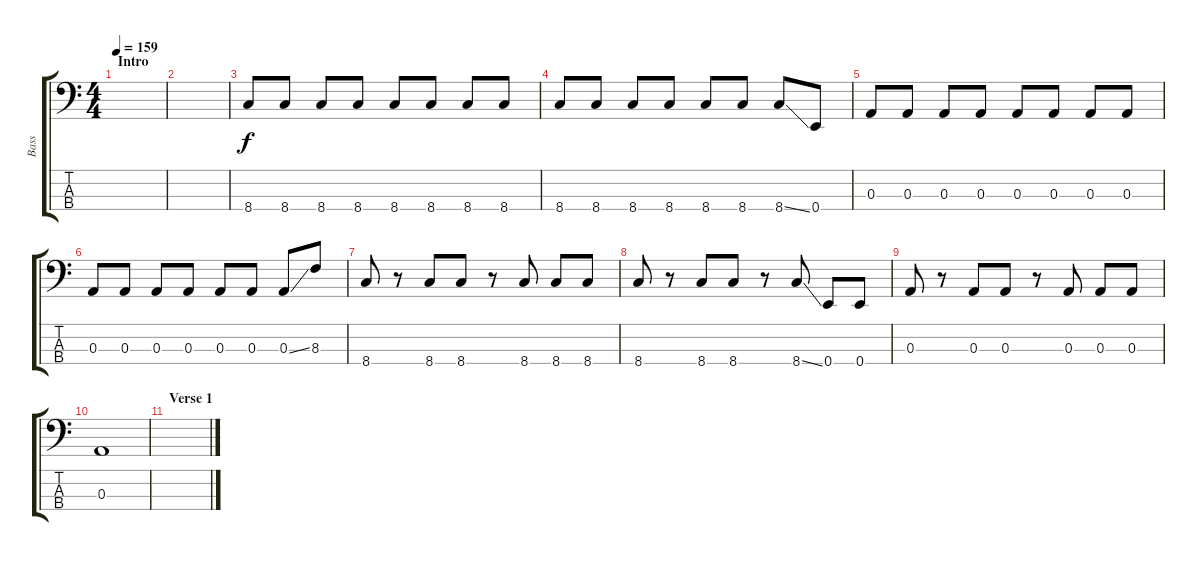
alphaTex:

\track ("Bass" "Bass") {instrument electricbasspick}
\staff {score tabs}
\tuning (G2 D2 A1 E1) {hide}
\ts (4 4)
\section ("" "Intro")
\tempo 159
\clef f4
\ks c
|
|
8.4.8 8.4.8 8.4.8 8.4.8 8.4.8 8.4.8 8.4.8 8.4.8 |
8.4.8 8.4.8 8.4.8 8.4.8 8.4.8 8.4.8 8.4{ss}.8 0.4.8 |
0.3.8 0.3.8 0.3.8 0.3.8 0.3.8 0.3.8 0.3.8 0.3.8 |
0.3.8 0.3.8 0.3.8 0.3.8 0.3.8 0.3.8 0.3{ss}.8 8.3.8 |
8.4.8 r.8 8.4.8 8.4.8 r.8 8.4.8 8.4.8 8.4.8 |
8.4.8 r.8 8.4.8 8.4.8 r.8 8.4{ss}.8 0.4.8 0.4.8 |
0.3.8 r.8 0.3.8 0.3.8 r.8 0.3.8 0.3.8 0.3.8 |
0.3.1 |
\section ("" "Verse 1")
